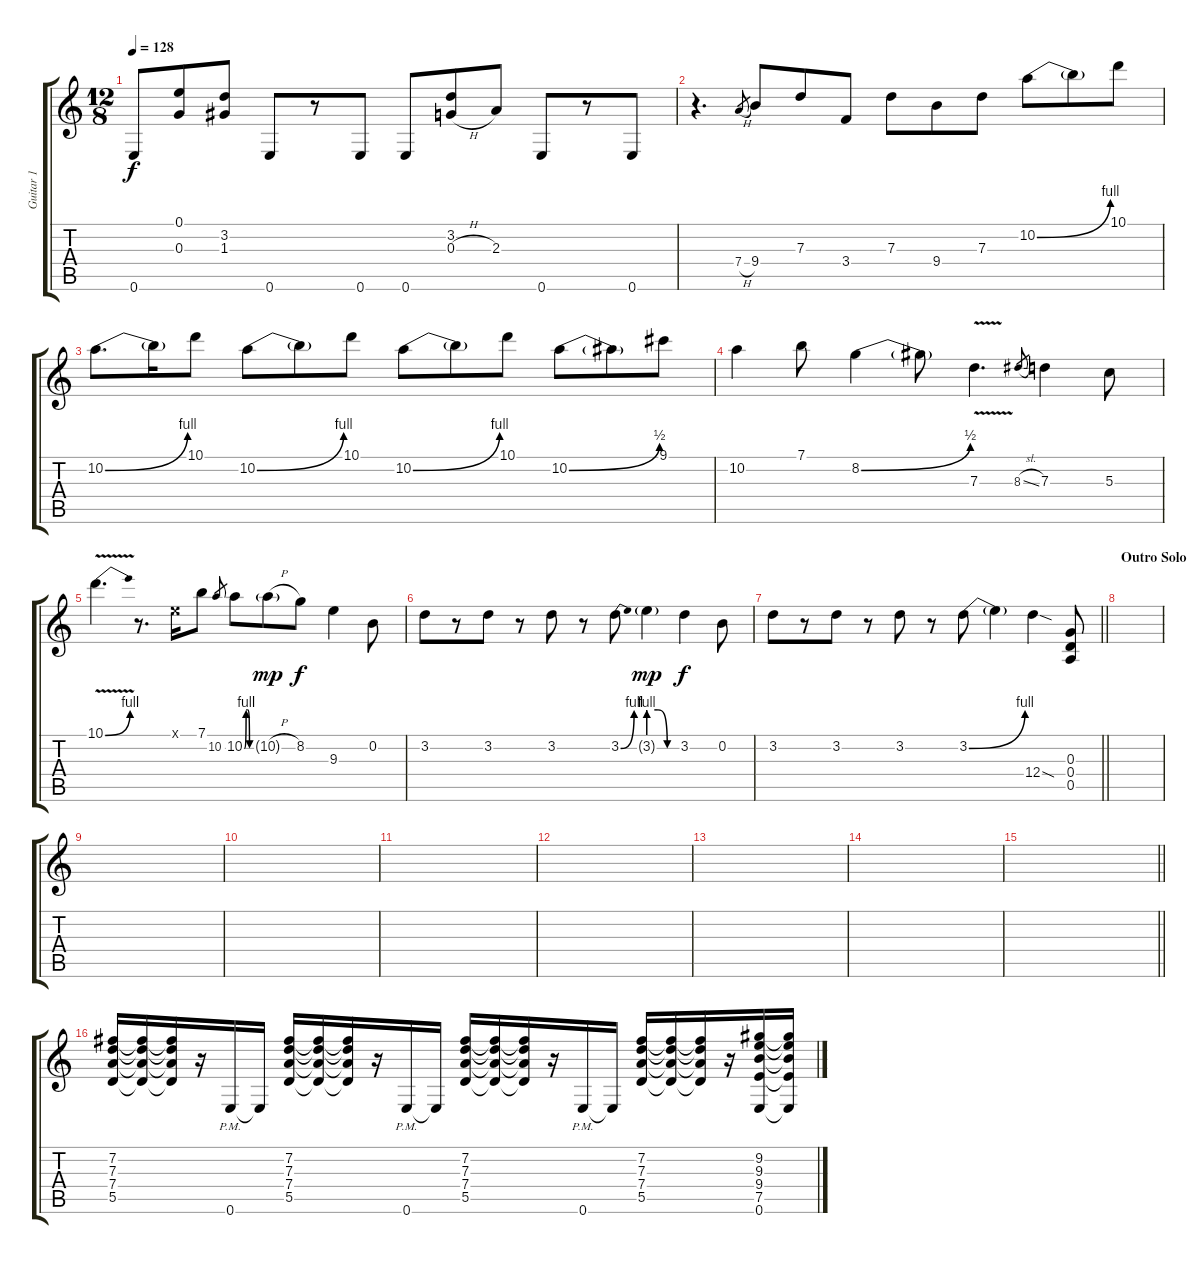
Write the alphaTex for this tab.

\track ("Guitar 1" "Guitar 1") {instrument distortionguitar}
\staff {score tabs}
\tuning (E4 B3 G3 D3 A2 E2) {hide}
\ts (12 8)
\tempo 128
\clef g2
\ks c
0.6.8{dy f} (0.1 0.3).8 (3.2 1.3).8 0.6.8 r.8 0.6.8 0.6.8 (3.2 0.3{h}).8 2.3.8 0.6.8 r.8 0.6.8 |
r.4{d} 7.4{h}.8{gr} 9.4.8 7.3.8 3.4.8 7.3.8 9.4.8 7.3.8 10.2{be (bend 0 0 60 4)}.8 10.2{t}.8 10.1.8 |
10.2{be (bend 0 0 60 4)}.8{d} 10.2{t}.16 10.1.8 10.2{be (bend 0 0 60 4)}.8 10.2{t}.8 10.1.8 10.2{be (bend 0 0 60 4)}.8 10.2{t}.8 10.1.8 10.2{be (bend 0 0 60 2)}.8 10.2{t}.8 9.1.8 |
10.2.4 7.1.8 8.2{be (bend 0 0 60 2)}.4 8.2{t}.8 7.3{v}.4{d} 8.3{sl}.8{gr} 7.3.4 5.3.8 |
10.1{be (bend 0 0 60 4) v}.4{d} r.8{d} 0.1{x}.16 7.1.8 10.2.8{gr} 10.2{be (custom 0 0 15 4 30 4 45 0 60 0)}.8 10.2{h g}.8{dy mp} 8.2.8{dy f} 9.3.4 0.2.8 |
3.2.8 r.8 3.2.8 r.8 3.2.8 r.8 3.2{be (bend 0 0 60 4)}.8 3.2{be (custom 0 4 20 4 40 0 60 0) g}.4{dy mp} 3.2.4{dy f} 0.2.8 |
\barLineRight lightlight
3.2.8 r.8 3.2.8 r.8 3.2.8 r.8 3.2{be (bend 0 0 60 4)}.8 3.2{t}.4 12.4{sod}.4 (0.3 0.4 0.5).8 |
\section ("" "Outro Solo")
|
|
|
|
|
|
|
\barLineRight lightlight
|
(7.2 7.3 7.4 5.5).16 (7.2{t} 7.3{t} 7.4{t} 5.5{t}).16 (7.2{t} 7.3{t} 7.4{t} 5.5{t}).16 r.16 0.6{pm}.16 0.6{t}.16 (7.2 7.3 7.4 5.5).16 (7.2{t} 7.3{t} 7.4{t} 5.5{t}).16 (7.2{t} 7.3{t} 7.4{t} 5.5{t}).16 r.16 0.6{pm}.16 0.6{t}.16 (7.2 7.3 7.4 5.5).16 (7.2{t} 7.3{t} 7.4{t} 5.5{t}).16 (7.2{t} 7.3{t} 7.4{t} 5.5{t}).16 r.16 0.6{pm}.16 0.6{t}.16 (7.2 7.3 7.4 5.5).16 (7.2{t} 7.3{t} 7.4{t} 5.5{t}).16 (7.2{t} 7.3{t} 7.4{t} 5.5{t}).16 r.16 (9.2 9.3 9.4 7.5 0.6).16 (9.2{t} 9.3{t} 9.4{t} 7.5{t} 0.6{t}).16
